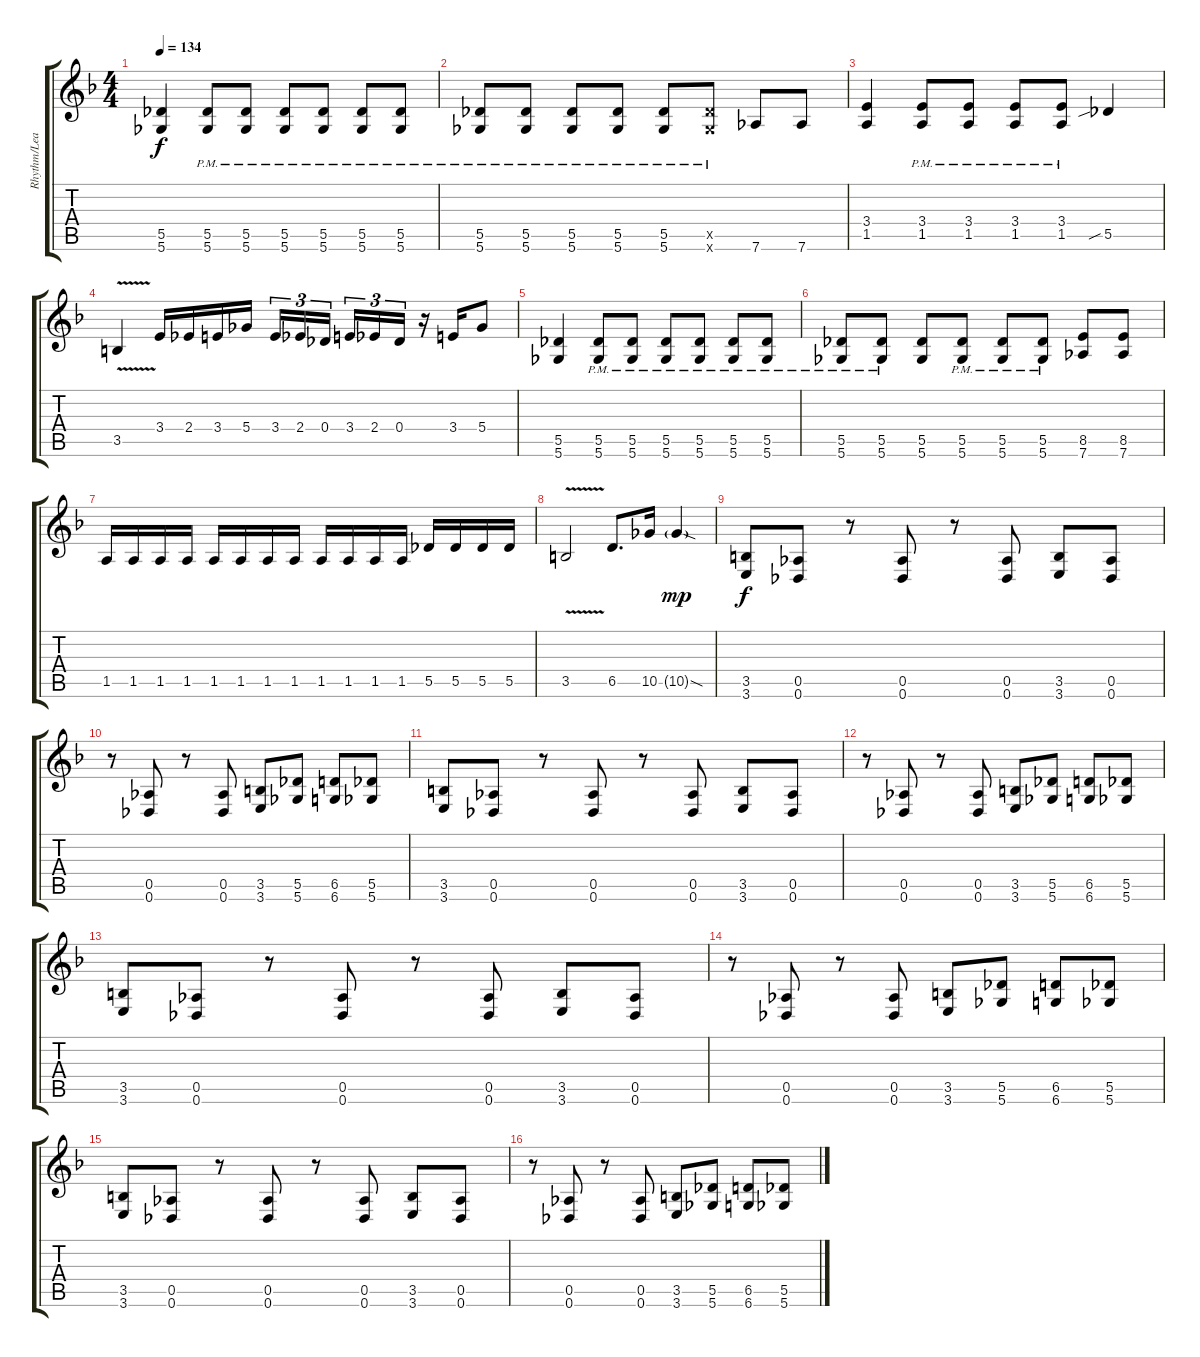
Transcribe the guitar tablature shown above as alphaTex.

\track ("Rhythm/Lead" "Rhythm/Lea") {instrument distortionguitar}
\staff {score tabs}
\tuning (Eb4 Bb3 Gb3 Db3 Ab2 Db2) {hide}
\ts (4 4)
\tempo 134
\clef g2
\ks f
(5.5 5.6).4{dy f} (5.5{pm} 5.6{pm}).8 (5.5{pm} 5.6{pm}).8 (5.5{pm} 5.6{pm}).8 (5.5{pm} 5.6{pm}).8 (5.5{pm} 5.6{pm}).8 (5.5{pm} 5.6{pm}).8 |
(5.5{pm} 5.6{pm}).8 (5.5{pm} 5.6{pm}).8 (5.5{pm} 5.6{pm}).8 (5.5{pm} 5.6{pm}).8 (5.5{pm} 5.6{pm}).8 (5.5{pm x} 5.6{pm x}).8 7.6.8 7.6.8 |
(3.4 1.5).4 (3.4{pm} 1.5).8 (3.4{pm} 1.5).8 (3.4{pm} 1.5).8 (3.4{pm} 1.5).8 5.5{sib}.4 |
3.5{v}.4 3.4.16 2.4.16 3.4.16 5.4.16 3.4.16{tu (3 2)} 2.4.16{tu (3 2)} 0.4.16{tu (3 2) beam splitsecondary} 3.4.16{tu (3 2)} 2.4.16{tu (3 2)} 0.4.16{tu (3 2)} r.16 3.4.16 5.4.8 |
(5.5 5.6).4 (5.5{pm} 5.6{pm}).8 (5.5{pm} 5.6{pm}).8 (5.5{pm} 5.6{pm}).8 (5.5{pm} 5.6{pm}).8 (5.5{pm} 5.6{pm}).8 (5.5{pm} 5.6{pm}).8 |
(5.5{pm} 5.6{pm}).8 (5.5{pm} 5.6{pm}).8 (5.5 5.6).8 (5.5{pm} 5.6{pm}).8 (5.5{pm} 5.6{pm}).8 (5.5{pm} 5.6{pm}).8 (8.5 7.6).8 (8.5 7.6).8 |
1.5.16 1.5.16 1.5.16 1.5.16 1.5.16 1.5.16 1.5.16 1.5.16 1.5.16 1.5.16 1.5.16 1.5.16 5.5.16 5.5.16 5.5.16 5.5.16 |
3.5{v}.2 6.5.8{d} 10.5.16 10.5{sod g}.4{dy mp} |
(3.5 3.6).8{dy f} (0.5 0.6).8 r.8 (0.5 0.6).8 r.8 (0.5 0.6).8 (3.5 3.6).8 (0.5 0.6).8 |
r.8 (0.5 0.6).8 r.8 (0.5 0.6).8 (3.5 3.6).8 (5.5 5.6).8 (6.5 6.6).8 (5.5 5.6).8 |
(3.5 3.6).8 (0.5 0.6).8 r.8 (0.5 0.6).8 r.8 (0.5 0.6).8 (3.5 3.6).8 (0.5 0.6).8 |
r.8 (0.5 0.6).8 r.8 (0.5 0.6).8 (3.5 3.6).8 (5.5 5.6).8 (6.5 6.6).8 (5.5 5.6).8 |
(3.5 3.6).8 (0.5 0.6).8 r.8 (0.5 0.6).8 r.8 (0.5 0.6).8 (3.5 3.6).8 (0.5 0.6).8 |
r.8 (0.5 0.6).8 r.8 (0.5 0.6).8 (3.5 3.6).8 (5.5 5.6).8 (6.5 6.6).8 (5.5 5.6).8 |
(3.5 3.6).8 (0.5 0.6).8 r.8 (0.5 0.6).8 r.8 (0.5 0.6).8 (3.5 3.6).8 (0.5 0.6).8 |
r.8 (0.5 0.6).8 r.8 (0.5 0.6).8 (3.5 3.6).8 (5.5 5.6).8 (6.5 6.6).8 (5.5 5.6).8
